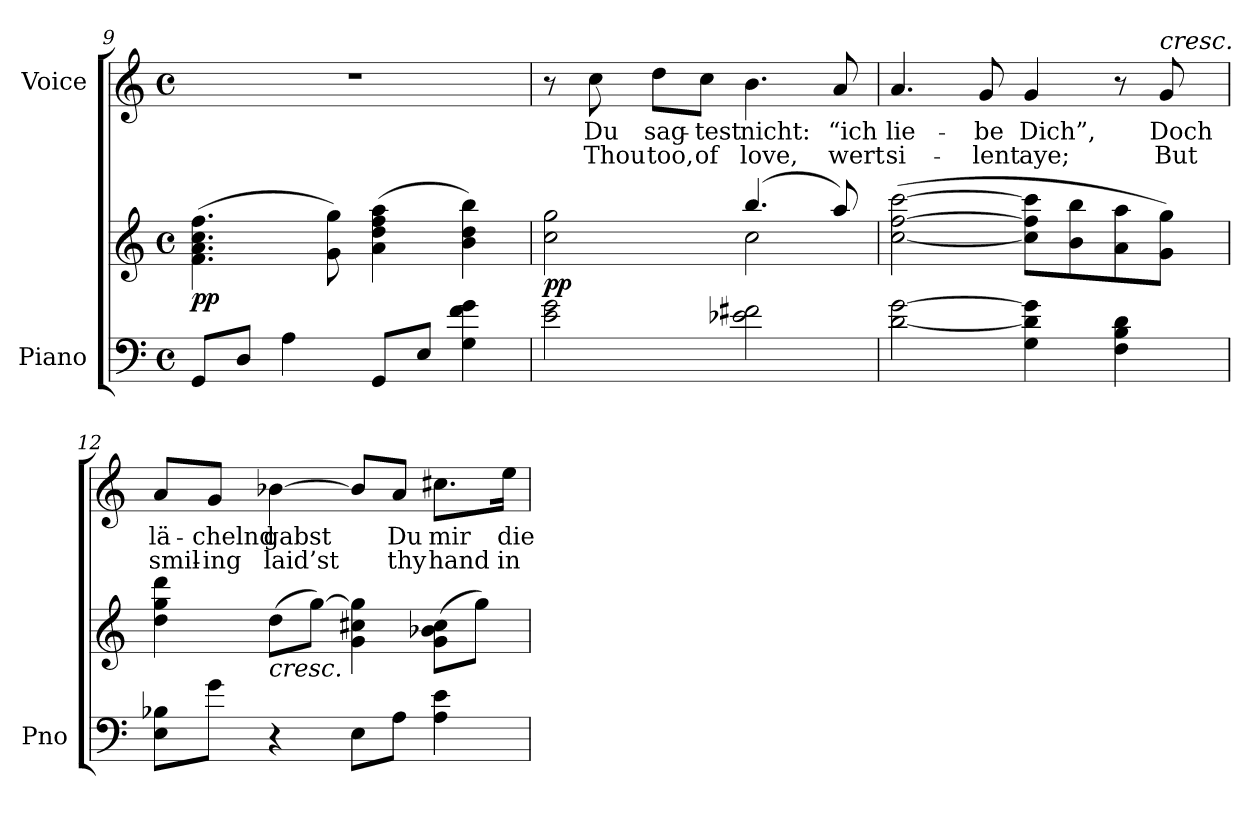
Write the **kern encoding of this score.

**kern	**kern	**dynam	**kern	**text	**text	**dynam
*part2	*part2	*part2	*part1	*part1	*part1	*part1
*staff3	*staff2	*staff2/3	*staff1	*staff1	*staff1	*staff1
*I"Piano	*	*	*I"Voice	*	*	*
*I'Pno	*	*	*	*	*	*
*clefF4	*clefG2	*	*clefG2	*	*	*
*k[]	*k[]	*	*k[]	*	*	*
*M4/4	*M4/4	*	*M4/4	*	*	*
*met(c)	*met(c)	*	*met(c)	*	*	*
=9	=9	=9	=9	=9	=9	=9
!	!	!LO:DY:b	!	!	!	!
8GG/L	(4.f\ 4.a\ 4.cc\ 4.ff\	pp	1r	.	.	.
8D/J	.	.	.	.	.	.
4A\	.	.	.	.	.	.
.	8g\ 8gg\)	.	.	.	.	.
8GG/L	(4a\ 4dd\ 4ff\ 4aa\	.	.	.	.	.
8E/J	.	.	.	.	.	.
4G\ 4f\ 4g\	4b\ 4dd\ 4bb\)	.	.	.	.	.
!!LO:PB:g=z
=10	=10	=10	=10	=10	=10	=10
*	*^	*	*	*	*	*
!	!	!	!LO:DY:b	!	!	!	!
2e\ 2g\	2cc\ 2gg\	2ryy	pp	8r	.	.	.
!	!	!	!	!	!LO:LY:b	!LO:LY:b	!LO:DY:a
!	!	!	!	!	!	!	!LO:DY:n=1:a
.	.	.	.	8cc\	Du	Thou	p other-dynamics
!	!	!	!	!	!LO:LY:b	!LO:LY:b	!
.	.	.	.	8dd\L	sag-	too,	.
!	!	!	!	!	!LO:LY:b	!LO:LY:b	!
.	.	.	.	8cc\J	-test	of	.
!	!	!	!	!	!LO:LY:b	!LO:LY:b	!
2e-X\ 2f#X\	(4.bb/	2cc\	.	4.b\	nicht:	love,	.
!	!	!	!	!	!LO:LY:b	!LO:LY:b	!
.	8aa/)	.	.	8a/	“ich	wert	.
*	*v	*v	*	*	*	*	*
=11	=11	=11	=11	=11	=11	=11
!	!	!	!	!LO:LY:b	!LO:LY:b	!
[>2d\ [2g\	([2cc\ [2ff\ [2ccc\	.	4.a/	lie-	si-	.
!	!	!	!	!LO:LY:b	!LO:LY:b	!
.	.	.	8g/	-be	-lent	.
!	!	!	!	!LO:LY:b	!LO:LY:b	!
4G\ 4d\] 4g\]	8cc\] 8ff\] 8ccc\]L	.	4g/	Dich”,	aye;	.
.	8b\ 8bb\	.	.	.	.	.
4F\ 4B\ 4d\	8a\ 8aa\	.	8r	.	.	.
!	!	!	!LO:TX:a:i:t=cresc.	!	!	!
!	!	!	!	!LO:LY:b	!LO:LY:b	!
.	8g\ 8gg\J)	.	8g/	Doch	But	.
=12	=12	=12	=12	=12	=12	=12
!	!	!	!	!LO:LY:b	!LO:LY:b	!
8E\ 8B-X\L	4dd\ 4gg\ 4ddd\	.	8a/L	lä-	smil-	.
!	!	!	!	!LO:LY:b	!LO:LY:b	!
8g\J	.	.	8g/J	-chelnd	-ing	.
!	!LO:TX:b:i:t=cresc.	!	!	!	!	!
!	!	!	!	!LO:LY:b	!LO:LY:b	!
4r	(8dd\L	.	[4b-X\	gabst	laid’st	.
.	[8gg\J)	.	.	.	.	.
8E\L	4g\ 4cc#X\ 4gg\]	.	8b-/L]	.	.	.
!	!	!	!	!LO:LY:b	!LO:LY:b	!
8A\J	.	.	8a/J	Du	thy	.
!	!	!	!	!LO:LY:b	!LO:LY:b	!
4A\ 4e\	(8g\ 8b-X\ 8cc#\L	.	8.cc#X\L	mir	hand	.
.	8gg\J)	.	.	.	.	.
!	!	!	!	!LO:LY:b	!LO:LY:b	!
.	.	.	16ee\Jk	die	in	.
=	=	=	=	=	=	=
*-	*-	*-	*-	*-	*-	*-
